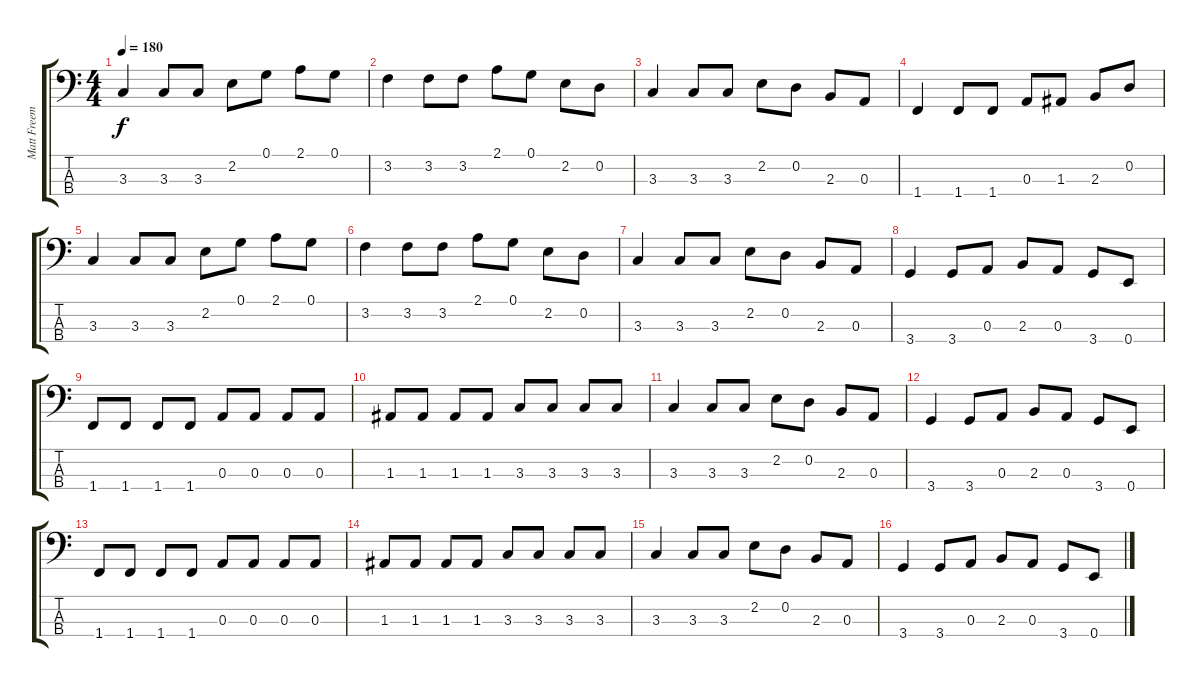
\track ("Matt Freeman" "Matt Freem") {instrument electricbasspick}
\staff {score tabs}
\tuning (G2 D2 A1 E1) {hide}
\ts (4 4)
\tempo 180
\clef f4
\ks c
3.3.4{dy f} 3.3.8 3.3.8 2.2.8 0.1.8 2.1.8 0.1.8 |
3.2.4 3.2.8 3.2.8 2.1.8 0.1.8 2.2.8 0.2.8 |
3.3.4 3.3.8 3.3.8 2.2.8 0.2.8 2.3.8 0.3.8 |
1.4.4 1.4.8 1.4.8 0.3.8 1.3.8 2.3.8 0.2.8 |
3.3.4 3.3.8 3.3.8 2.2.8 0.1.8 2.1.8 0.1.8 |
3.2.4 3.2.8 3.2.8 2.1.8 0.1.8 2.2.8 0.2.8 |
3.3.4 3.3.8 3.3.8 2.2.8 0.2.8 2.3.8 0.3.8 |
3.4.4 3.4.8 0.3.8 2.3.8 0.3.8 3.4.8 0.4.8 |
1.4.8 1.4.8 1.4.8 1.4.8 0.3.8 0.3.8 0.3.8 0.3.8 |
1.3.8 1.3.8 1.3.8 1.3.8 3.3.8 3.3.8 3.3.8 3.3.8 |
3.3.4 3.3.8 3.3.8 2.2.8 0.2.8 2.3.8 0.3.8 |
3.4.4 3.4.8 0.3.8 2.3.8 0.3.8 3.4.8 0.4.8 |
1.4.8 1.4.8 1.4.8 1.4.8 0.3.8 0.3.8 0.3.8 0.3.8 |
1.3.8 1.3.8 1.3.8 1.3.8 3.3.8 3.3.8 3.3.8 3.3.8 |
3.3.4 3.3.8 3.3.8 2.2.8 0.2.8 2.3.8 0.3.8 |
3.4.4 3.4.8 0.3.8 2.3.8 0.3.8 3.4.8 0.4.8
